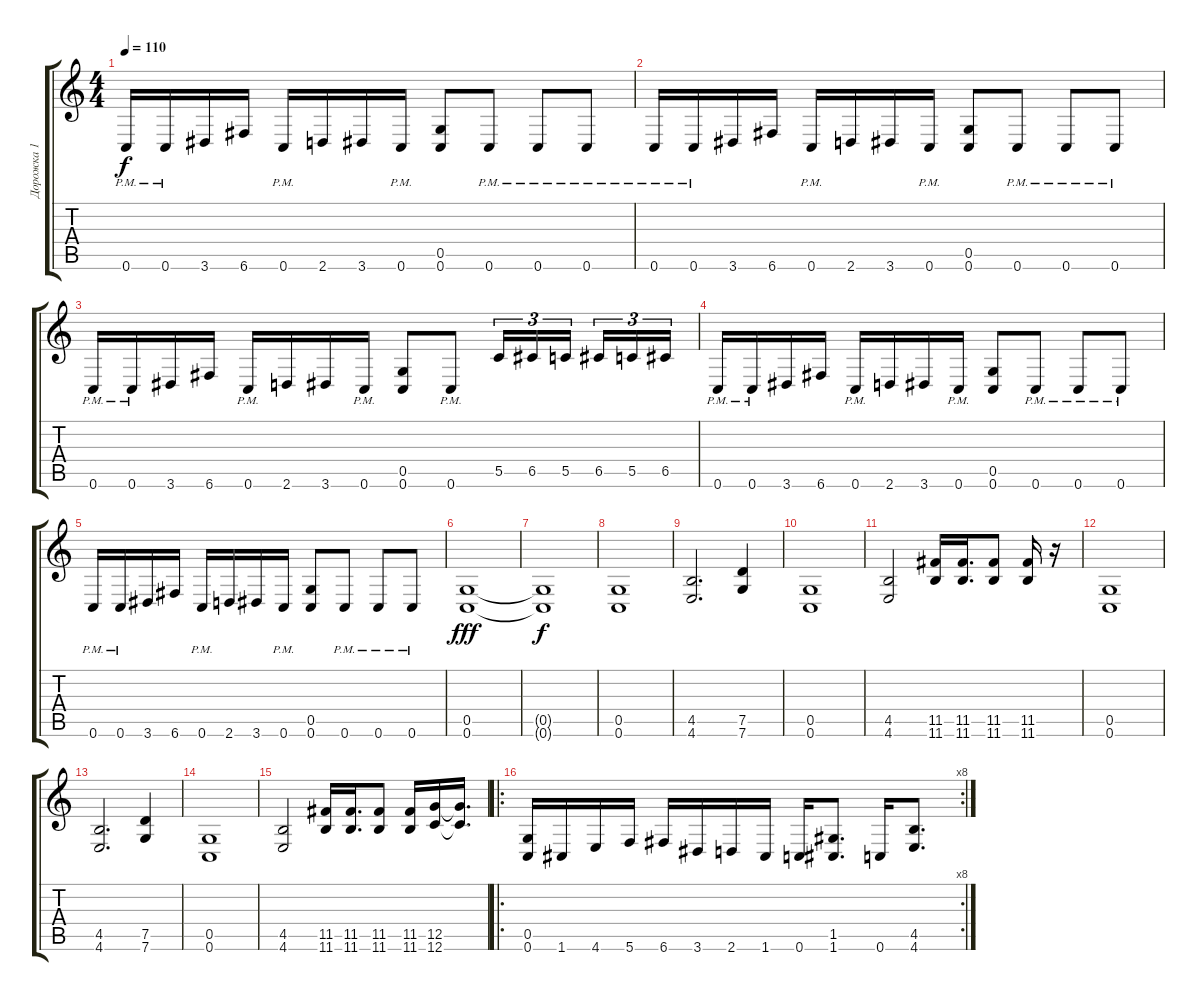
\track ("Дорожка 1" "Дорожка 1") {instrument overdrivenguitar}
\staff {score tabs}
\tuning (D4 A3 F3 C3 G2 C2) {hide}
\ts (4 4)
\tempo 110
\clef g2
\ks c
0.6{pm}.16{dy f} 0.6{pm}.16 3.6.16 6.6.16 0.6{pm}.16 2.6.16 3.6.16 0.6{pm}.16 (0.5 0.6).8 0.6{pm}.8 0.6{pm}.8 0.6{pm}.8 |
0.6{pm}.16 0.6{pm}.16 3.6.16 6.6.16 0.6{pm}.16 2.6.16 3.6.16 0.6{pm}.16 (0.5 0.6).8 0.6{pm}.8 0.6{pm}.8 0.6{pm}.8 |
0.6{pm}.16 0.6{pm}.16 3.6.16 6.6.16 0.6{pm}.16 2.6.16 3.6.16 0.6{pm}.16 (0.5 0.6).8 0.6{pm}.8 5.5.16{tu (3 2)} 6.5.16{tu (3 2)} 5.5.16{tu (3 2) beam splitsecondary} 6.5.16{tu (3 2)} 5.5.16{tu (3 2)} 6.5.16{tu (3 2)} |
0.6{pm}.16 0.6{pm}.16 3.6.16 6.6.16 0.6{pm}.16 2.6.16 3.6.16 0.6{pm}.16 (0.5 0.6).8 0.6{pm}.8 0.6{pm}.8 0.6{pm}.8 |
0.6{pm}.16 0.6{pm}.16 3.6.16 6.6.16 0.6{pm}.16 2.6.16 3.6.16 0.6{pm}.16 (0.5 0.6).8 0.6{pm}.8 0.6{pm}.8 0.6{pm}.8 |
(0.5 0.6).1{dy fff} |
(0.5{t} 0.6{t}).1{dy f} |
(0.5 0.6).1 |
(4.5 4.6).2{d} (7.5 7.6).4 |
(0.5 0.6).1 |
(4.5 4.6).2 (11.5 11.6).16 (11.5 11.6).16{d} (11.5 11.6).8 (11.5 11.6).16 r.16 |
(0.5 0.6).1 |
(4.5 4.6).2{d} (7.5 7.6).4 |
(0.5 0.6).1 |
(4.5 4.6).2 (11.5 11.6).16 (11.5 11.6).16{d} (11.5 11.6).8 (11.5 11.6).16 (12.5 12.6).16 (12.5{t} 12.6{t}).16{d} |
\ro
\rc 8
(0.5 0.6).16 1.6.16 4.6.16 5.6.16 6.6.16 3.6.16 2.6.16 1.6.16 0.6.16 (1.5 1.6).8{d} 0.6.16 (4.5 4.6).8{d}
